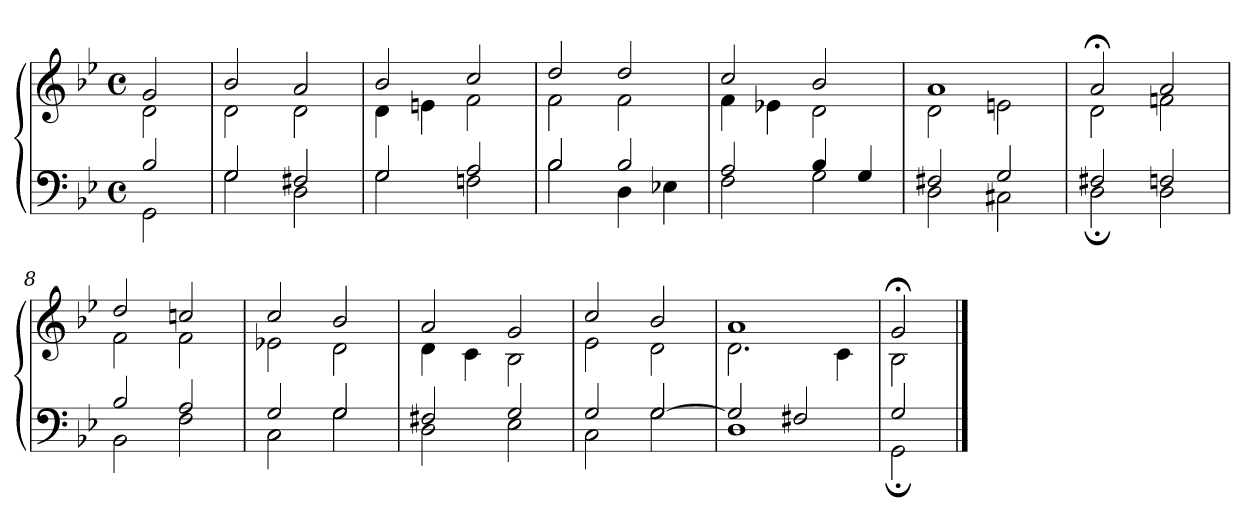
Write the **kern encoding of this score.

**kern	**kern
*part1	*part1
*staff2	*staff1
*clefF4	*clefG2
*k[b-e-]	*k[b-e-]
*M4/4	*M4/4
*met(c)	*met(c)
=1	=1
*^	*^
2B-	2GG	2g	2d
=2	=2	=2	=2
2G	2G	2b-	2d
2F#X	2D	2a	2d
=3	=3	=3	=3
2G	2G	2b-	4d
.	.	.	4en
2A	2Fn	2cc	2f
=4	=4	=4	=4
2B-	2B-	2dd	2f
2B-	4D	2dd	2f
.	4E-X	.	.
=5	=5	=5	=5
2A	2F	2cc	4f
.	.	.	4e-X
4B-	2G	2b-	2d
4G	.	.	.
=6	=6	=6	=6
2F#X	2D	1a	2d
2G	2C#X	.	2en
=7	=7	=7	=7
2F#X	2D;	2a;<	2d
2Fn	2D	2a	2fn
!!LO:LB:g=z	!!
=8	=8	=8	=8
2B-	2BB-	2dd	2f
2A	2F	2ccn	2f
=9	=9	=9	=9
2G	2C	2cc	2e-X
2G	2G	2b-	2d
=10	=10	=10	=10
2F#X	2D	2a	4d
.	.	.	4c
2G	2E-	2g	2B-
=11	=11	=11	=11
2G	2C	2cc	2e-
[2G	2G	2b-	2d
=12	=12	=12	=12
2G]	1D	1a	2.d
2F#X	.	.	.
.	.	.	4c
=13	=13	=13	=13
2G	2GG;	2g;<	2B-
*v	*v	*	*
*	*v	*v
==	==
*-	*-
